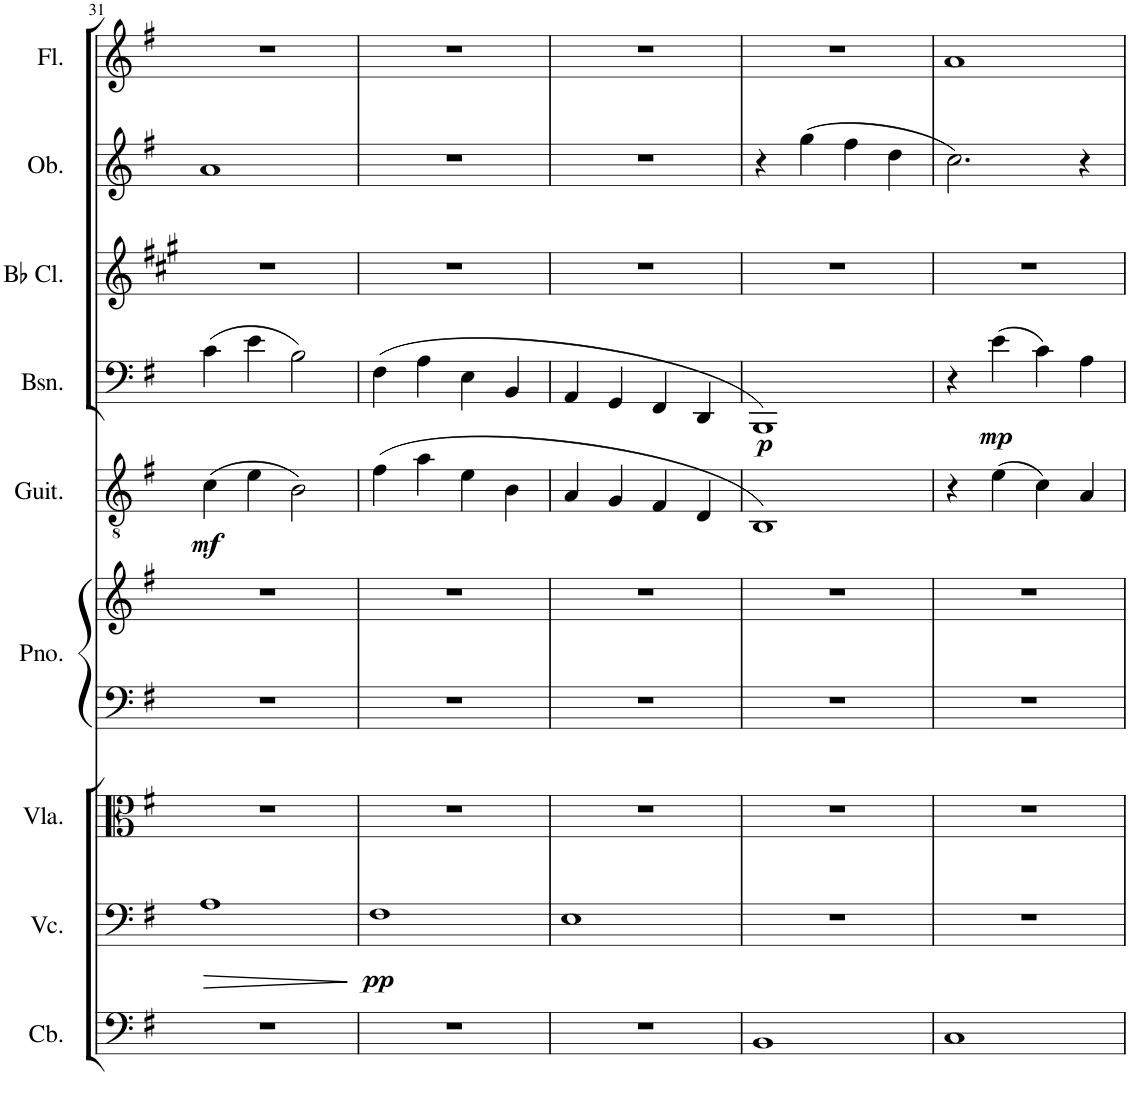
**kern	**kern	**dynam	**kern	**kern	**kern	**kern	**dynam	**kern	**dynam	**kern	**kern	**kern
*part9	*part8	*part8	*part7	*part6	*part6	*part5	*part5	*part4	*part4	*part3	*part2	*part1
*staff10	*staff9	*staff9	*staff8	*staff7	*staff6	*staff5	*staff5	*staff4	*staff4	*staff3	*staff2	*staff1
*I"Contrabass	*I"Violoncello	*	*I"Viola	*I"Piano	*	*I"Classical Guitar	*	*I"Bassoon	*	*I"Bb Clarinet	*I"Oboe	*I"Flute
*I'Cb.	*I'Vc.	*	*I'Vla.	*I'Pno.	*	*I'Guit.	*	*I'Bsn.	*	*I'Bb Cl.	*I'Ob.	*I'Fl.
!!LO:PB:g=z
*clefF4	*clefF4	*	*clefC3	*clefF4	*clefG2	*clefGv2	*	*clefF4	*	*clefG2	*clefG2	*clefG2
*Trd7c12	*	*	*	*	*	*	*	*	*	*Trd1c2	*	*
*k[f#]	*k[f#]	*	*k[f#]	*k[f#]	*k[f#]	*k[f#]	*	*k[f#]	*	*k[f#c#g#]	*k[f#]	*k[f#]
*M4/4	*M4/4	*	*M4/4	*M4/4	*M4/4	*M4/4	*	*M4/4	*	*M4/4	*M4/4	*M4/4
=31	=31	=31	=31	=31	=31	=31	=31	=31	=31	=31	=31	=31
!	!	!LO:HP:b	!	!	!	!	!LO:DY:b	!	!	!	!	!
1r	1A	>	1r	1r	1r	(>4c\	mf	(>4c\	.	1r	1a	1r
.	.	.	.	.	.	4e\	.	4e\	.	.	.	.
.	.	.	.	.	.	2B\)	.	2B\)	.	.	.	.
.	.	]	.	.	.	.	.	.	.	.	.	.
=32	=32	=32	=32	=32	=32	=32	=32	=32	=32	=32	=32	=32
!	!	!LO:DY:b	!	!	!	!	!	!	!	!	!	!
1r	1F#	pp	1r	1r	1r	(>4f#\	.	(>4F#\	.	1r	1r	1r
.	.	.	.	.	.	4a\	.	4A\	.	.	.	.
.	.	.	.	.	.	4e\	.	4E\	.	.	.	.
.	.	.	.	.	.	4B\	.	4BB/	.	.	.	.
=33	=33	=33	=33	=33	=33	=33	=33	=33	=33	=33	=33	=33
1r	1E	.	1r	1r	1r	4A/	.	4AA/	.	1r	1r	1r
.	.	.	.	.	.	4G/	.	4GG/	.	.	.	.
.	.	.	.	.	.	4F#/	.	4FF#/	.	.	.	.
.	.	.	.	.	.	4D/	.	4DD/	.	.	.	.
=34	=34	=34	=34	=34	=34	=34	=34	=34	=34	=34	=34	=34
!	!	!	!	!	!	!	!	!	!LO:DY:b	!	!	!
1BB	1r	.	1r	1r	1r	1BB)	.	1BBB)	p	1r	4r	1r
.	.	.	.	.	.	.	.	.	.	.	(>4gg\	.
.	.	.	.	.	.	.	.	.	.	.	4ff#\	.
.	.	.	.	.	.	.	.	.	.	.	4dd\	.
=35	=35	=35	=35	=35	=35	=35	=35	=35	=35	=35	=35	=35
1C	1r	.	1r	1r	1r	4r	.	4r	.	1r	2.cc\)	1a
!	!	!	!	!	!	!	!	!	!LO:DY:b	!	!	!
.	.	.	.	.	.	(>4e\	.	(>4e\	mp	.	.	.
.	.	.	.	.	.	4c\)	.	4c\)	.	.	.	.
.	.	.	.	.	.	4A/	.	4A\	.	.	4r	.
=	=	=	=	=	=	=	=	=	=	=	=	=
*-	*-	*-	*-	*-	*-	*-	*-	*-	*-	*-	*-	*-
